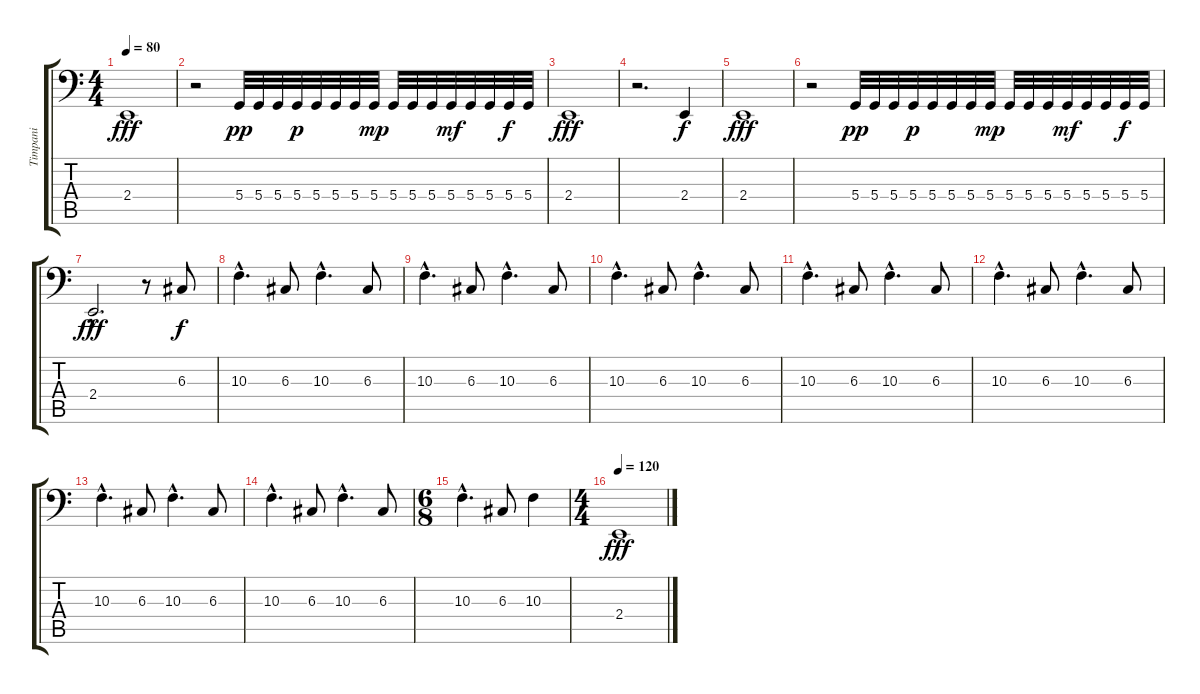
\track ("Timpani" "Timpani") {instrument timpani}
\staff {score tabs}
\tuning (E3 B2 G2 D2 A1 E1) {hide}
\ts (4 4)
\tempo 80
\clef f4
\ks c
2.4.1{dy fff instrument timpani} |
r.2 5.4.32{dy pp} 5.4.32 5.4.32 5.4.32{dy p} 5.4.32 5.4.32 5.4.32 5.4.32{dy mp} 5.4.32 5.4.32 5.4.32 5.4.32{dy mf} 5.4.32 5.4.32 5.4.32{dy f} 5.4.32 |
2.4.1{dy fff} |
r.2{d} 2.4.4{dy f} |
2.4.1{dy fff} |
r.2 5.4.32{dy pp} 5.4.32 5.4.32 5.4.32{dy p} 5.4.32 5.4.32 5.4.32 5.4.32{dy mp} 5.4.32 5.4.32 5.4.32 5.4.32{dy mf} 5.4.32 5.4.32 5.4.32{dy f} 5.4.32 |
2.4{hac}.2{d dy fff} r.8 6.3.8{dy f} |
10.3{hac}.4{d} 6.3.8 10.3{hac}.4{d} 6.3.8 |
10.3{hac}.4{d} 6.3.8 10.3{hac}.4{d} 6.3.8 |
10.3{hac}.4{d} 6.3.8 10.3{hac}.4{d} 6.3.8 |
10.3{hac}.4{d} 6.3.8 10.3{hac}.4{d} 6.3.8 |
10.3{hac}.4{d} 6.3.8 10.3{hac}.4{d} 6.3.8 |
10.3{hac}.4{d} 6.3.8 10.3{hac}.4{d} 6.3.8 |
10.3{hac}.4{d} 6.3.8 10.3{hac}.4{d} 6.3.8 |
\ts (6 8)
10.3{hac}.4{d} 6.3.8 10.3.4 |
\ts (4 4)
\tempo 120
2.4.1{dy fff}
